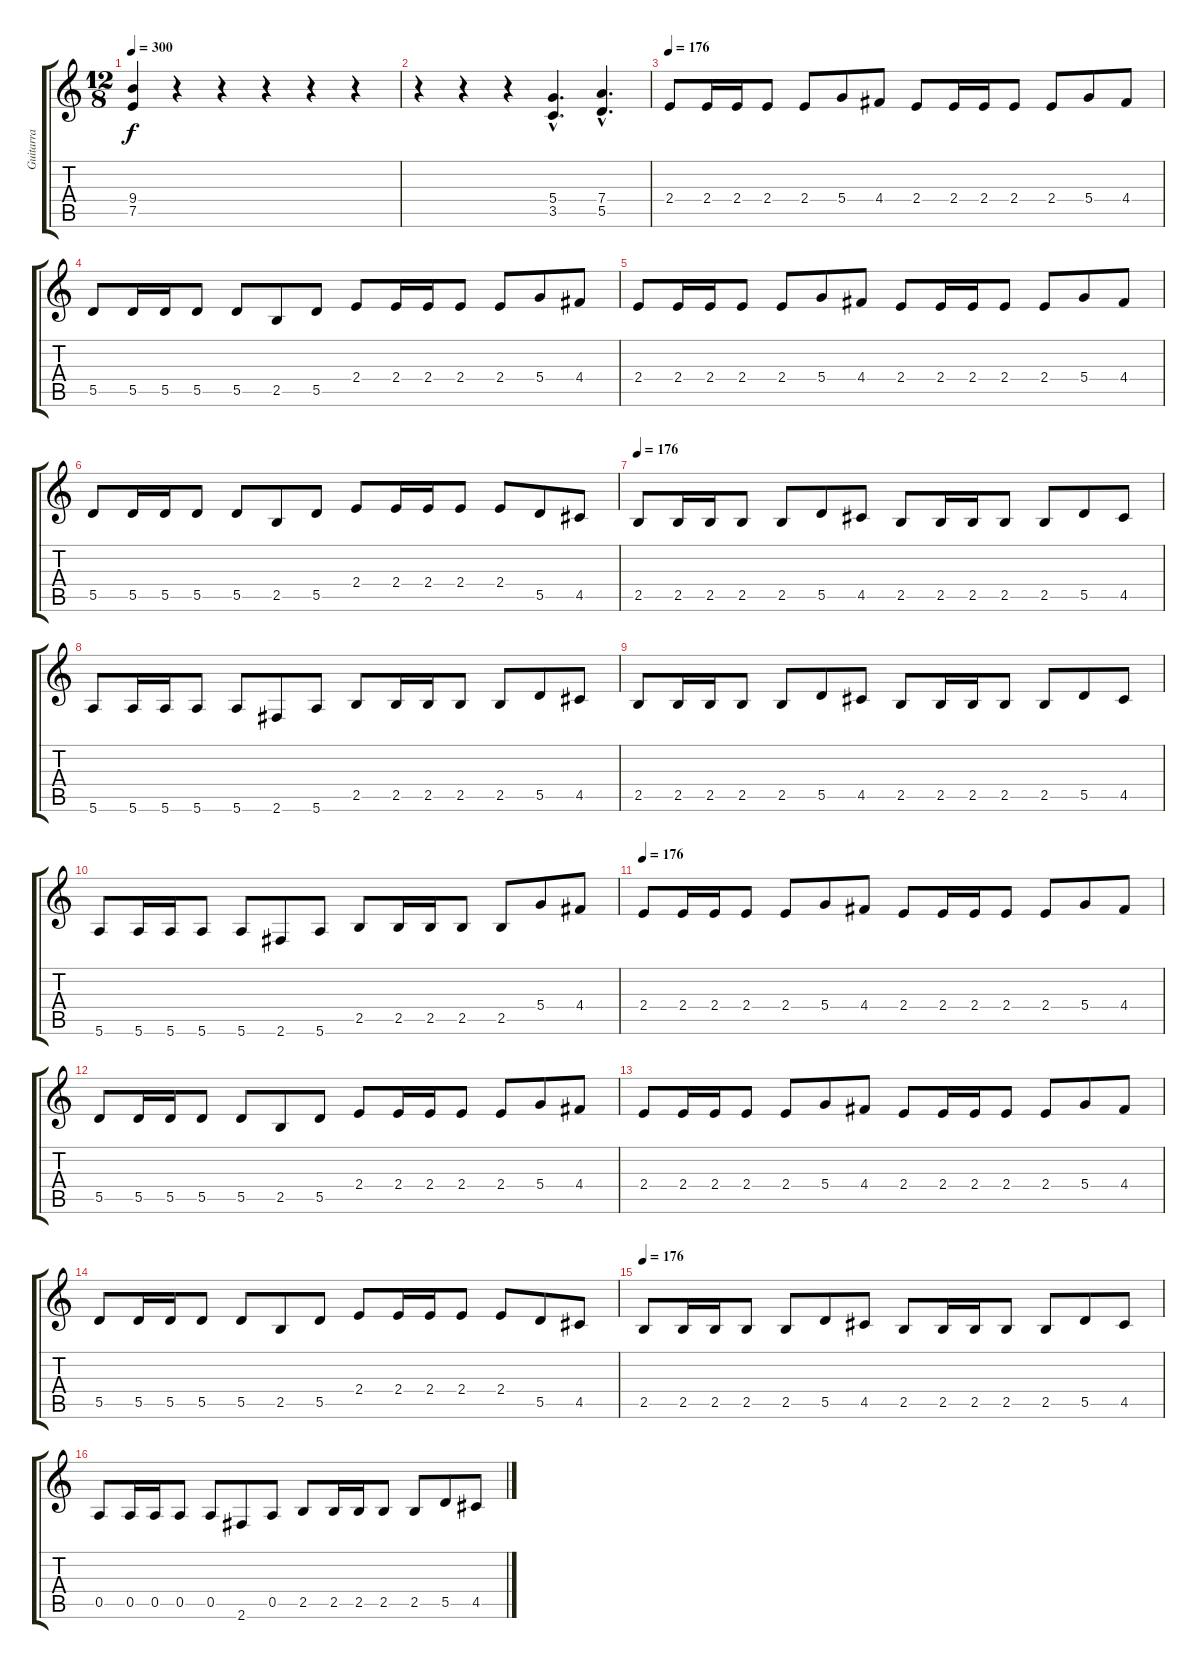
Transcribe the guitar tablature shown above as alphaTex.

\track ("Guitarra " "Guitarra ") {instrument distortionguitar}
\staff {score tabs}
\tuning (E4 B3 G3 D3 A2 E2) {hide}
\ts (12 8)
\tempo 300
\clef g2
\ks c
(9.4 7.5).4{dy f} r.4 r.4 r.4 r.4 r.4 |
r.4 r.4 r.4 (5.4{hac} 3.5{hac}).4{d} (7.4{hac} 5.5{hac}).4{d} |
\tempo 176
2.4.8{balance 12} 2.4.16 2.4.16 2.4.8 2.4.8 5.4.8 4.4.8 2.4.8 2.4.16 2.4.16 2.4.8 2.4.8 5.4.8 4.4.8 |
5.5.8 5.5.16 5.5.16 5.5.8 5.5.8 2.5.8 5.5.8 2.4.8 2.4.16 2.4.16 2.4.8 2.4.8 5.4.8 4.4.8 |
2.4.8 2.4.16 2.4.16 2.4.8 2.4.8 5.4.8 4.4.8 2.4.8 2.4.16 2.4.16 2.4.8 2.4.8 5.4.8 4.4.8 |
5.5.8 5.5.16 5.5.16 5.5.8 5.5.8 2.5.8 5.5.8 2.4.8 2.4.16 2.4.16 2.4.8 2.4.8 5.5.8 4.5.8 |
\tempo 176
2.5.8 2.5.16 2.5.16 2.5.8 2.5.8 5.5.8 4.5.8 2.5.8 2.5.16 2.5.16 2.5.8 2.5.8 5.5.8 4.5.8 |
5.6.8 5.6.16 5.6.16 5.6.8 5.6.8 2.6.8 5.6.8 2.5.8 2.5.16 2.5.16 2.5.8 2.5.8 5.5.8 4.5.8 |
2.5.8 2.5.16 2.5.16 2.5.8 2.5.8 5.5.8 4.5.8 2.5.8 2.5.16 2.5.16 2.5.8 2.5.8 5.5.8 4.5.8 |
5.6.8 5.6.16 5.6.16 5.6.8 5.6.8 2.6.8 5.6.8 2.5.8 2.5.16 2.5.16 2.5.8 2.5.8 5.4.8 4.4.8 |
\tempo 176
2.4.8 2.4.16 2.4.16 2.4.8 2.4.8 5.4.8 4.4.8 2.4.8 2.4.16 2.4.16 2.4.8 2.4.8 5.4.8 4.4.8 |
5.5.8 5.5.16 5.5.16 5.5.8 5.5.8 2.5.8 5.5.8 2.4.8 2.4.16 2.4.16 2.4.8 2.4.8 5.4.8 4.4.8 |
2.4.8 2.4.16 2.4.16 2.4.8 2.4.8 5.4.8 4.4.8 2.4.8 2.4.16 2.4.16 2.4.8 2.4.8 5.4.8 4.4.8 |
5.5.8 5.5.16 5.5.16 5.5.8 5.5.8 2.5.8 5.5.8 2.4.8 2.4.16 2.4.16 2.4.8 2.4.8 5.5.8 4.5.8 |
\tempo 176
2.5.8 2.5.16 2.5.16 2.5.8 2.5.8 5.5.8 4.5.8 2.5.8 2.5.16 2.5.16 2.5.8 2.5.8 5.5.8 4.5.8 |
0.5.8 0.5.16 0.5.16 0.5.8 0.5.8 2.6.8 0.5.8 2.5.8 2.5.16 2.5.16 2.5.8 2.5.8 5.5.8 4.5.8
